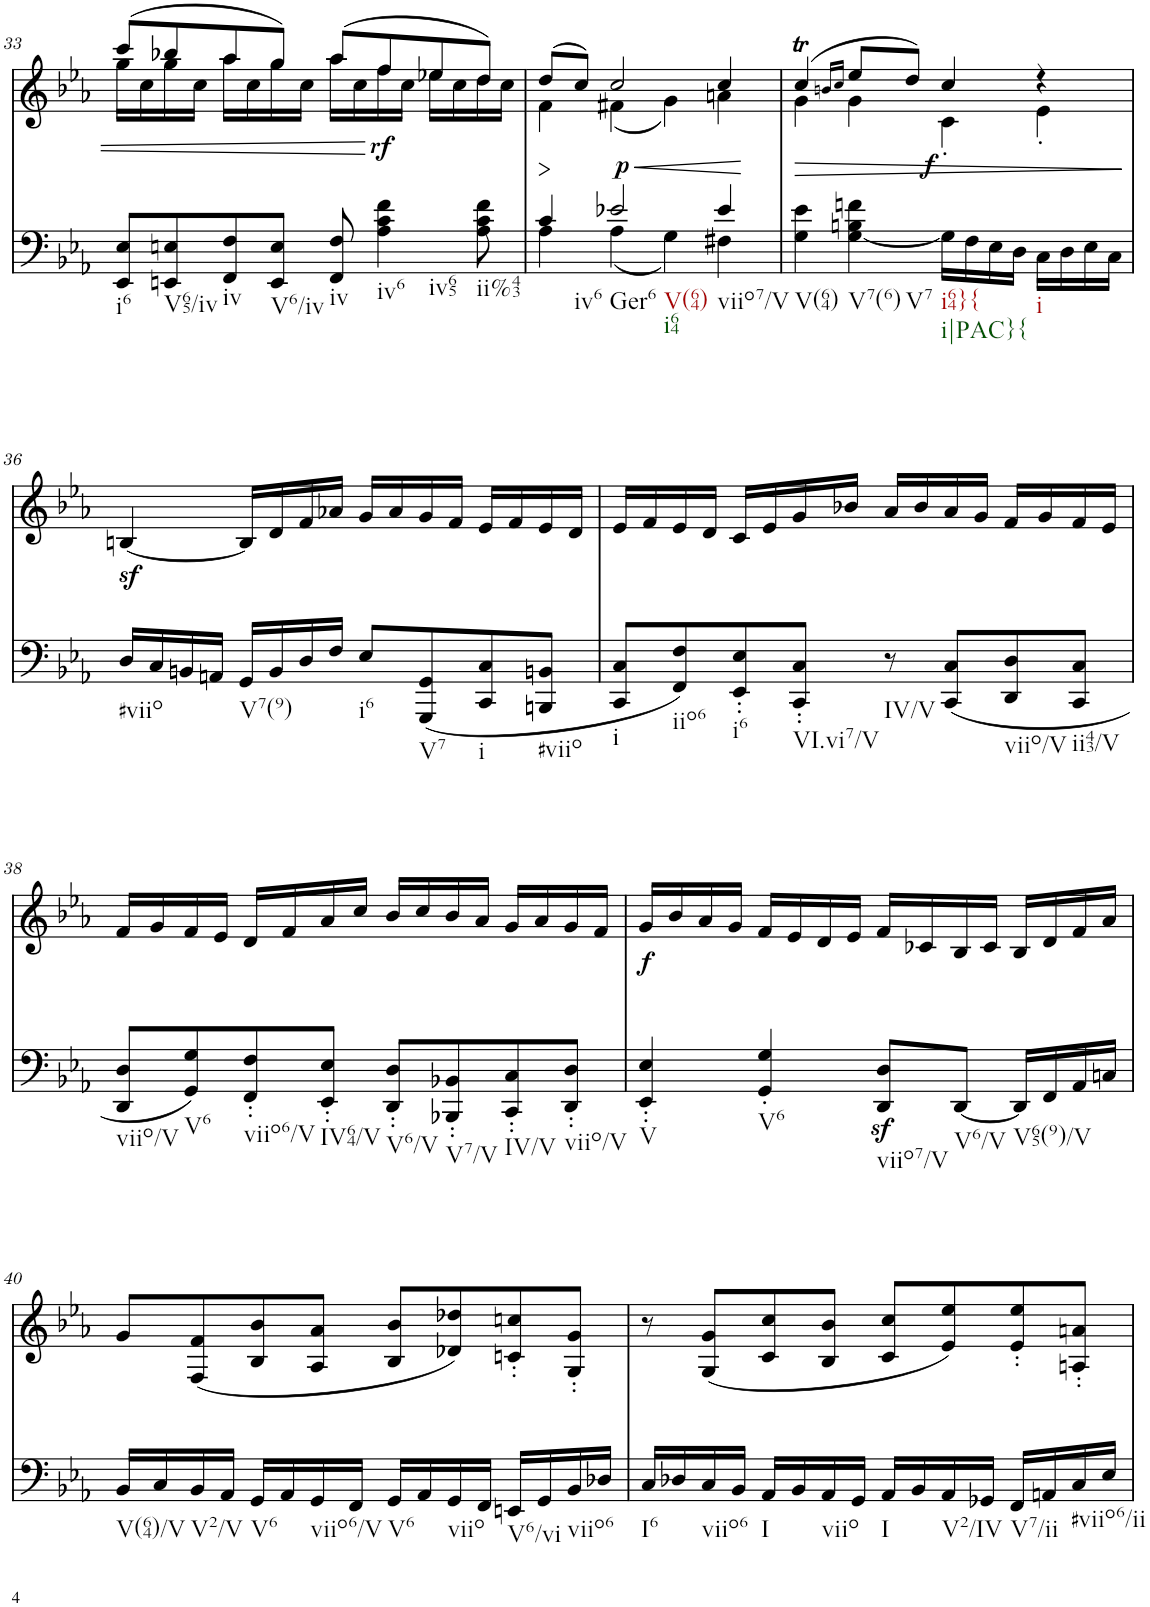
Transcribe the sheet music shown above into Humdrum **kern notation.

**kern	**kern	**text	**dynam
*part2	*part1	*part1	*part1
*staff2	*staff1	*staff1	*staff1
*I"piano	*I"piano	*	*
*I'Pno	*I'Pno	*	*
!!LO:PB:g=z
*clefF4	*clefG2	*	*
*k[b-e-a-]	*k[b-e-a-]	*	*
*c:	*c:	*	*
*M4/4	*M4/4	*	*
=33	=33	=33	=33
*	*^	*	*
!LO:TX:b:t=i6	!	!	!	!
8EE-/ 8E-/L	(8ccc/L	16gg\LL	.	.
.	.	16cc\	.	.
!LO:TX:b:t=V65/iv	!	!	!	!
8EEn/ 8En/	8bb-X/	16gg\	.	.
.	.	16cc\JJ	.	.
!LO:TX:b:t=iv	!	!	!	!
8FF/ 8F/	8aa-/	16aa-\LL	.	.
.	.	16cc\	.	.
!LO:TX:b:t=V6/iv	!	!	!	!
8EE/ 8E/J	8gg/J)	16gg\	.	.
.	.	16cc\JJ	.	.
!LO:TX:b:t=iv	!	!	!	!
8FF/ 8F/	(8aa-/L	16aa-\LL	.	.
.	.	16cc\	.	.
!LO:TX:b:t=iv6	!	!	!	!
!LO:TX:b:t=iv65	!	!	!	!
!	!	!	!	!LO:DY:b
4A-\ 4c\ 4f\	8ff/	16ff\	.	rf
.	.	16cc\JJ	.	.
.	8ee-X/	16ee-\LL	.	.
.	.	16cc\	.	.
!LO:TX:b:t=ii%43	!	!	!	!
8A-\ 8c\ 8f\	8dd/J)	16dd\	.	.
.	.	16cc\JJ	.	.
=34	=34	=34	=34	=34
*^	*	*	*	*
!LO:TX:b:t=iv6	!	!	!	!	!
!	!	!	!	!	!LO:HP:b
4c/	4A-\	(8dd/L	4f\	.	>
.	.	8cc/J)	.	.	.
!LO:TX:b:t=Ger6	!	!	!	!	!
!LO:TX:b:t=V(64)	!	!	!	!	!
!LO:TX:b:t=i64	!	!	!	!	!
!	!	!	!	!	!LO:HP:b
!	!	!	!	!	!LO:DY:n=1:b
2e-X/	(4A-\	2cc/	(4f#X\	.	< p
.	4G\)	.	4g\)	.	.
!LO:TX:b:t=viio7/V	!	!	!	!	!
4e-/	4F#X\	4cc/	4an\	.	.
*v	*v	*	*	*	*
*	*v	*v	*	*
.	.	.	[
=35	=35	=35	=35
*	*^	*	*
!LO:TX:b:t=V(64)	!	!	!	!
4G\ 4e-\	(4ccT/	4g\	.	.
.	16qbn/LL	.	.	.
.	16qcc/JJ	.	.	.
!LO:TX:b:t=V7(6)	!	!	!	!
!LO:TX:b:t=V7	!	!	!	!
[4G\ 4Bn\ 4fn\	8ee-/L	4g\	.	.
.	8dd/J)	.	.	.
!LO:TX:b:t=i64}{	!	!	!	!
!LO:TX:b:t=i|PAC}{	!	!	!	!
!	!	!	!	!LO:DY:b
16G\LL]	4cc/	4c'\	.	f
16F\	.	.	.	.
16E-\	.	.	.	.
16D\JJ	.	.	.	.
!LO:TX:b:t=i	!	!	!	!
16C\LL	4r	4e-'\	.	.
16D\	.	.	.	.
16E-\	.	.	.	.
16C\JJ	.	.	.	.
*	*v	*v	*	*
.	.	.	]
!!LO:LB:g=z
=36	=36	=36	=36
!LO:TX:b:t=#viio	!	!	!
16D/LL	[4Bnz</	.	.
16C/	.	.	.
16BBn/	.	.	.
16AAn/JJ	.	.	.
!LO:TX:b:t=V7(9)	!	!	!
16GG/LL	16B/LL]	.	.
16BB/	16d/	.	.
16D/	16f/	.	.
16F/JJ	16a-X/JJ	.	.
!LO:TX:b:t=i6	!	!	!
8E-/L	16g/LL	.	.
.	16a-/	.	.
!LO:TX:b:t=V7	!	!	!
(8GGG/ 8GG/	16g/	.	.
.	16f/JJ	.	.
!LO:TX:b:t=i	!	!	!
8CC/ 8C/	16e-/LL	.	.
.	16f/	.	.
!LO:TX:b:t=#viio	!	!	!
8BBBn/ 8BBn/J	16e-/	.	.
.	16d/JJ	.	.
=37	=37	=37	=37
!LO:TX:b:t=i	!	!	!
8CC/ 8C/L	16e-/LL	.	.
.	16f/	.	.
!LO:TX:b:t=iio6	!	!	!
8FF/ 8F/)	16e-/	.	.
.	16d/JJ	.	.
!LO:TX:b:t=i6	!	!	!
8EE-/' 8E-/'	16c/LL	.	.
.	16e-/	.	.
!LO:TX:b:t=VI.vi7/V	!	!	!
8CC/' 8C/'J	16g/	.	.
.	16b-X/JJ	.	.
!LO:TX:b:t=IV/V	!	!	!
8r	16a-/LL	.	.
.	16b-/	.	.
(8CC/ 8C/L	16a-/	.	.
.	16g/JJ	.	.
!LO:TX:b:t=viio/V	!	!	!
8DD/ 8D/	16f/LL	.	.
.	16g/	.	.
!LO:TX:b:t=ii43/V	!	!	!
8CC/ 8C/J	16f/	.	.
.	16e-/JJ	.	.
!!LO:LB:g=z
=38	=38	=38	=38
!LO:TX:b:t=viio/V	!	!	!
8DD/ 8D/L	16f/LL	.	.
.	16g/	.	.
!LO:TX:b:t=V6	!	!	!
8GG/ 8G/)	16f/	.	.
.	16e-/JJ	.	.
!LO:TX:b:t=viio6/V	!	!	!
8FF/' 8F/'	16d/LL	.	.
.	16f/	.	.
!LO:TX:b:t=IV64/V	!	!	!
8EE-/' 8E-/'J	16a-/	.	.
.	16cc/JJ	.	.
!LO:TX:b:t=V6/V	!	!	!
8DD/' 8D/'L	16b-/LL	.	.
.	16cc/	.	.
!LO:TX:b:t=V7/V	!	!	!
8BBB-X/' 8BB-X/'	16b-/	.	.
.	16a-/JJ	.	.
!LO:TX:b:t=IV/V	!	!	!
8CC/' 8C/'	16g/LL	.	.
.	16a-/	.	.
!LO:TX:b:t=viio/V	!	!	!
8DD/' 8D/'J	16g/	.	.
.	16f/JJ	.	.
=39	=39	=39	=39
!LO:TX:b:t=V	!	!	!
!	!	!LO:LY:b	!
4EE-/' 4E-/'	16g/LL	.	.
.	16b-/	.	.
.	16a-/	.	.
.	16g/JJ	.	.
!LO:TX:b:t=V6	!	!	!
4GG/' 4G/'	16f/LL	.	.
.	16e-/	.	.
.	16d/	.	.
.	16e-/JJ	.	.
!LO:TX:b:t=viio7/V	!	!	!
8DD/z< 8D/z<L	16f/LL	.	.
.	16c-X/	.	.
!LO:TX:b:t=V6/V	!	!	!
[8DD/J	16B-/	.	.
.	16c-/JJ	.	.
!LO:TX:b:t=V65(9)/V	!	!	!
16DD/LL]	16B-/LL	.	.
16FF/	16d/	.	.
16AA-/	16f/	.	.
16Cn/JJ	16a-/JJ	.	.
!!LO:LB:g=z
=40	=40	=40	=40
!LO:TX:b:t=V(64)/V	!	!	!
16BB-/LL	8g/L	.	.
16C/	.	.	.
!LO:TX:b:t=V2/V	!	!	!
16BB-/	(8F/ 8f/	.	.
16AA-/JJ	.	.	.
!LO:TX:b:t=V6	!	!	!
16GG/LL	8B-/ 8b-/	.	.
16AA-/	.	.	.
!LO:TX:b:t=viio6/V	!	!	!
16GG/	8A-/ 8a-/J	.	.
16FF/JJ	.	.	.
!LO:TX:b:t=V6	!	!	!
16GG/LL	8B-/ 8b-/L	.	.
16AA-/	.	.	.
!LO:TX:b:t=viio	!	!	!
16GG/	8d-X/ 8dd-X/)	.	.
16FF/JJ	.	.	.
!LO:TX:b:t=V6/vi	!	!	!
16EEn/LL	8cn/' 8ccn/'	.	.
16GG/	.	.	.
!LO:TX:b:t=viio6	!	!	!
16BB-/	8G/' 8g/'J	.	.
16D-X/JJ	.	.	.
=41	=41	=41	=41
!LO:TX:b:t=I6	!	!	!
16C/LL	8r	.	.
16D-X/	.	.	.
!LO:TX:b:t=viio6	!	!	!
16C/	(8G/ 8g/L	.	.
16BB-/JJ	.	.	.
!LO:TX:b:t=I	!	!	!
16AA-/LL	8c/ 8cc/	.	.
16BB-/	.	.	.
!LO:TX:b:t=viio	!	!	!
16AA-/	8B-/ 8b-/J	.	.
16GG/JJ	.	.	.
!LO:TX:b:t=I	!	!	!
16AA-/LL	8c/ 8cc/L	.	.
16BB-/	.	.	.
!LO:TX:b:t=V2/IV	!	!	!
16AA-/	8e-/ 8ee-/)	.	.
16GG-X/JJ	.	.	.
!LO:TX:b:t=V7/ii	!	!	!
16FF/LL	8e-/' 8ee-/'	.	.
16AAn/	.	.	.
!LO:TX:b:t=#viio6/ii	!	!	!
16C/	8An/' 8an/'J	.	.
16E-/JJ	.	.	.
=	=	=	=
*-	*-	*-	*-
